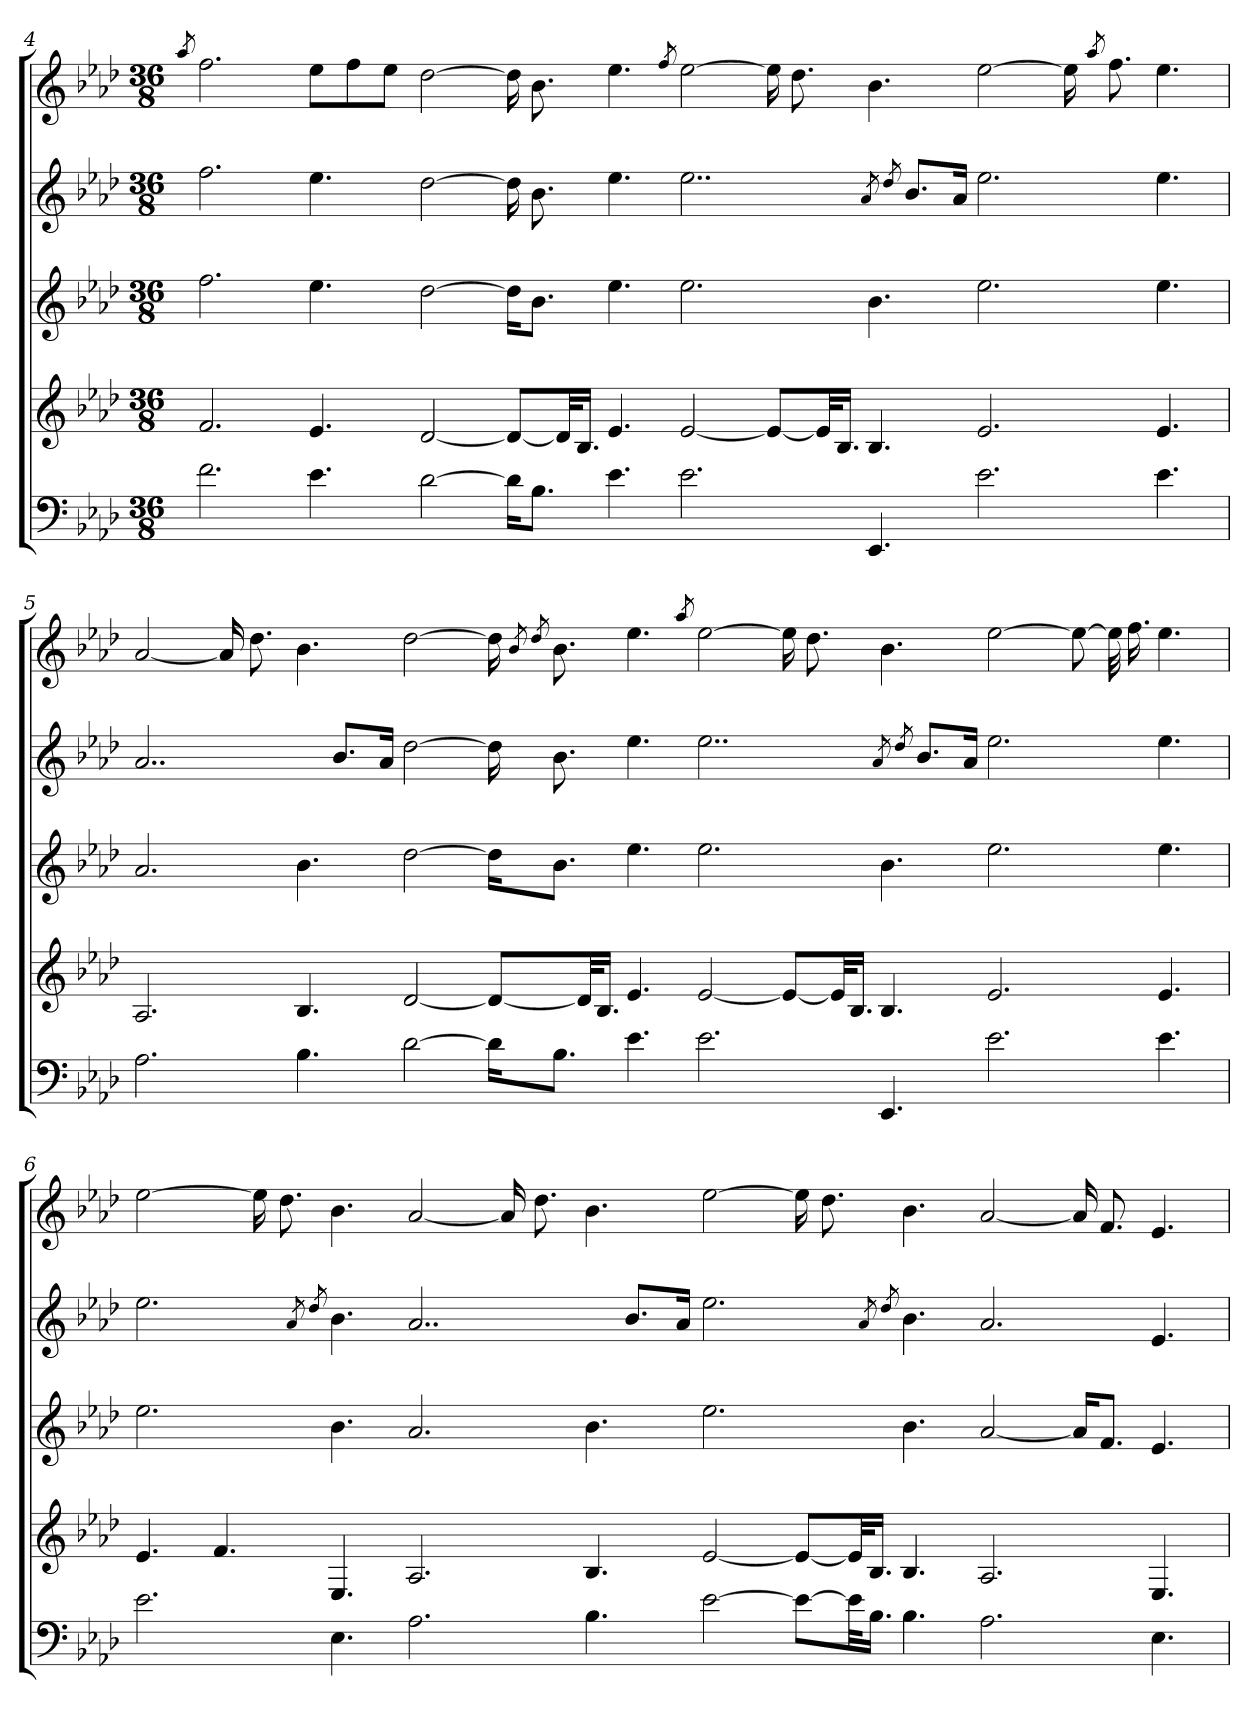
**kern	**kern	**kern	**kern	**kern
*part5	*part4	*part3	*part2	*part1
*staff5	*staff4	*staff3	*staff2	*staff1
*clefF4	*clefG2	*clefG2	*clefG2	*clefG2
*k[b-e-a-d-]	*k[b-e-a-d-]	*k[b-e-a-d-]	*k[b-e-a-d-]	*k[b-e-a-d-]
*M36/8	*M36/8	*M36/8	*M36/8	*M36/8
=4	=4	=4	=4	=4
.	.	.	.	8qaa-
2.f	2.f	2.ff	2.ff	2.ff
4.e-	4.e-	4.ee-	4.ee-	8ee-\L
.	.	.	.	8ff\
.	.	.	.	8ee-\J
[2d-	[2d-	[2dd-	[2dd-	[2dd-
16d-\KL]	8d-/L_	16dd-\KL]	16dd-]	16dd-]
8.B-\J	.	8.b-\J	8.b-	8.b-
.	32d-/KL]	.	.	.
.	16.B-/JJ	.	.	.
4.e-	4.e-	4.ee-	4.ee-	4.ee-
.	.	.	.	8qff
2.e-	[2e-	2.ee-	2..ee-	[2ee-
.	8e-/L_	.	.	16ee-]
.	.	.	.	8.dd-
.	32e-/KL]	.	.	.
.	16.B-/JJ	.	.	.
4.EE-	4.B-	4.b-	.	4.b-
.	.	.	8qa-	.
.	.	.	8qdd-	.
.	.	.	8.b-/L	.
.	.	.	16a-/Jk	.
2.e-	2.e-	2.ee-	2.ee-	[2ee-
.	.	.	.	16ee-]
.	.	.	.	8qaa-
.	.	.	.	8.ff
4.e-	4.e-	4.ee-	4.ee-	4.ee-
=5	=5	=5	=5	=5
2.A-	2.A-	2.a-	2..a-	[2a-
.	.	.	.	16a-]
.	.	.	.	8.dd-
4.B-	4.B-	4.b-	.	4.b-
.	.	.	8.b-/L	.
.	.	.	16a-/Jk	.
[2d-	[2d-	[2dd-	[2dd-	[2dd-
16d-\KL]	8d-/L_	16dd-\KL]	16dd-]	16dd-]
.	.	.	.	8qb-
.	.	.	.	8qdd-
8.B-\J	.	8.b-\J	8.b-	8.b-
.	32d-/KL]	.	.	.
.	16.B-/JJ	.	.	.
4.e-	4.e-	4.ee-	4.ee-	4.ee-
.	.	.	.	8qaa-
2.e-	[2e-	2.ee-	2..ee-	[2ee-
.	8e-/L_	.	.	16ee-]
.	.	.	.	8.dd-
.	32e-/KL]	.	.	.
.	16.B-/JJ	.	.	.
4.EE-	4.B-	4.b-	.	4.b-
.	.	.	8qa-	.
.	.	.	8qdd-	.
.	.	.	8.b-/L	.
.	.	.	16a-/Jk	.
2.e-	2.e-	2.ee-	2.ee-	[2ee-
.	.	.	.	8ee-_
.	.	.	.	32ee-]
.	.	.	.	16.ff
4.e-	4.e-	4.ee-	4.ee-	4.ee-
=6	=6	=6	=6	=6
2.e-	4.e-	2.ee-	2.ee-	[2ee-
.	4.f	.	.	.
.	.	.	.	16ee-]
.	.	.	.	8.dd-
.	.	.	8qa-	.
.	.	.	8qdd-	.
4.E-	4.E-	4.b-	4.b-	4.b-
2.A-	2.A-	2.a-	2..a-	[2a-
.	.	.	.	16a-]
.	.	.	.	8.dd-
4.B-	4.B-	4.b-	.	4.b-
.	.	.	8.b-/L	.
.	.	.	16a-/Jk	.
[2e-	[2e-	2.ee-	2.ee-	[2ee-
8e-\L_	8e-/L_	.	.	16ee-]
.	.	.	.	8.dd-
32e-\KL]	32e-/KL]	.	.	.
16.B-\JJ	16.B-/JJ	.	.	.
.	.	.	8qa-	.
.	.	.	8qdd-	.
4.B-	4.B-	4.b-	4.b-	4.b-
2.A-	2.A-	[2a-	2.a-	[2a-
.	.	16a-/KL]	.	16a-]
.	.	8.f/J	.	8.f
4.E-	4.E-	4.e-	4.e-	4.e-
=	=	=	=	=
*-	*-	*-	*-	*-
